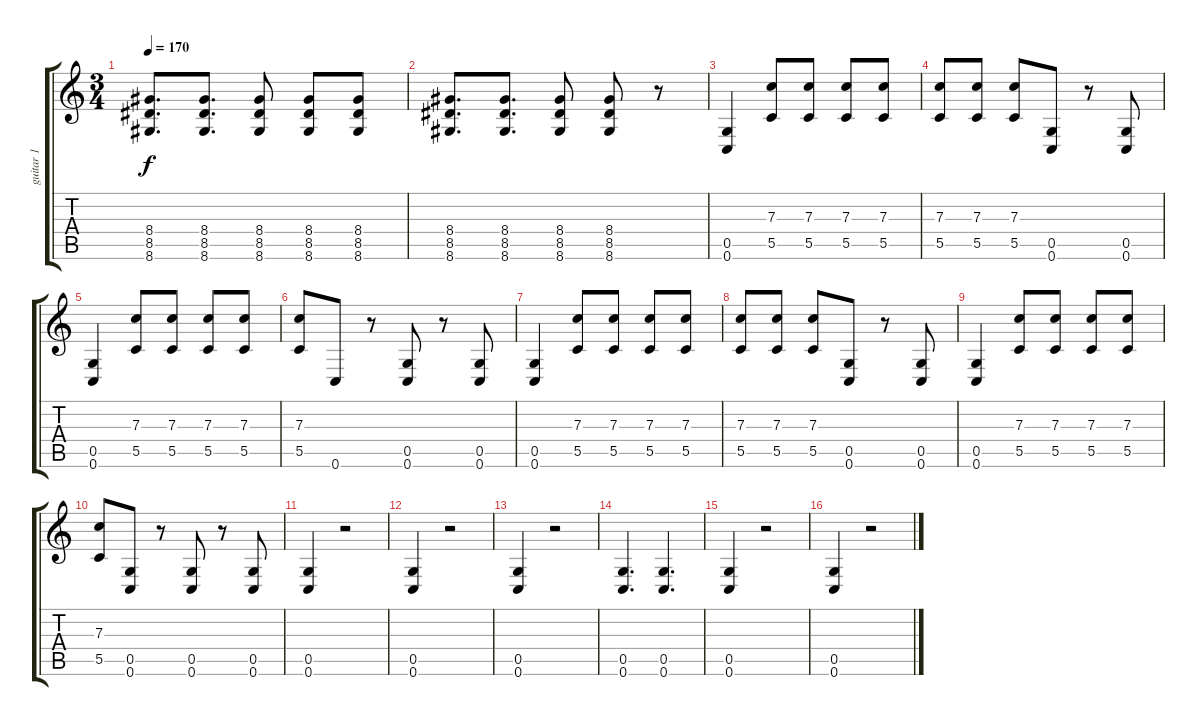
\track ("guitar 1" "guitar 1") {instrument distortionguitar}
\staff {score tabs}
\tuning (D4 A3 F3 C3 G2 C2) {hide}
\ts (3 4)
\tempo 170
\clef g2
\ks c
(8.4 8.5 8.6).8{d dy f} (8.4 8.5 8.6).8{d} (8.4 8.5 8.6).8 (8.4 8.5 8.6).8 (8.4 8.5 8.6).8 |
(8.4 8.5 8.6).8{d} (8.4 8.5 8.6).8{d} (8.4 8.5 8.6).8 (8.4 8.5 8.6).8 r.8 |
(0.5 0.6).4 (7.3 5.5).8 (7.3 5.5).8 (7.3 5.5).8 (7.3 5.5).8 |
(7.3 5.5).8 (7.3 5.5).8 (7.3 5.5).8 (0.5 0.6).8 r.8 (0.5 0.6).8 |
(0.5 0.6).4 (7.3 5.5).8 (7.3 5.5).8 (7.3 5.5).8 (7.3 5.5).8 |
(7.3 5.5).8 0.6.8 r.8 (0.5 0.6).8 r.8 (0.5 0.6).8 |
(0.5 0.6).4 (7.3 5.5).8 (7.3 5.5).8 (7.3 5.5).8 (7.3 5.5).8 |
(7.3 5.5).8 (7.3 5.5).8 (7.3 5.5).8 (0.5 0.6).8 r.8 (0.5 0.6).8 |
(0.5 0.6).4 (7.3 5.5).8 (7.3 5.5).8 (7.3 5.5).8 (7.3 5.5).8 |
(7.3 5.5).8 (0.5 0.6).8 r.8 (0.5 0.6).8 r.8 (0.5 0.6).8 |
(0.5 0.6).4 r.2 |
(0.5 0.6).4 r.2 |
(0.5 0.6).4 r.2 |
(0.5 0.6).4{d} (0.5 0.6).4{d} |
(0.5 0.6).4 r.2 |
(0.5 0.6).4 r.2
